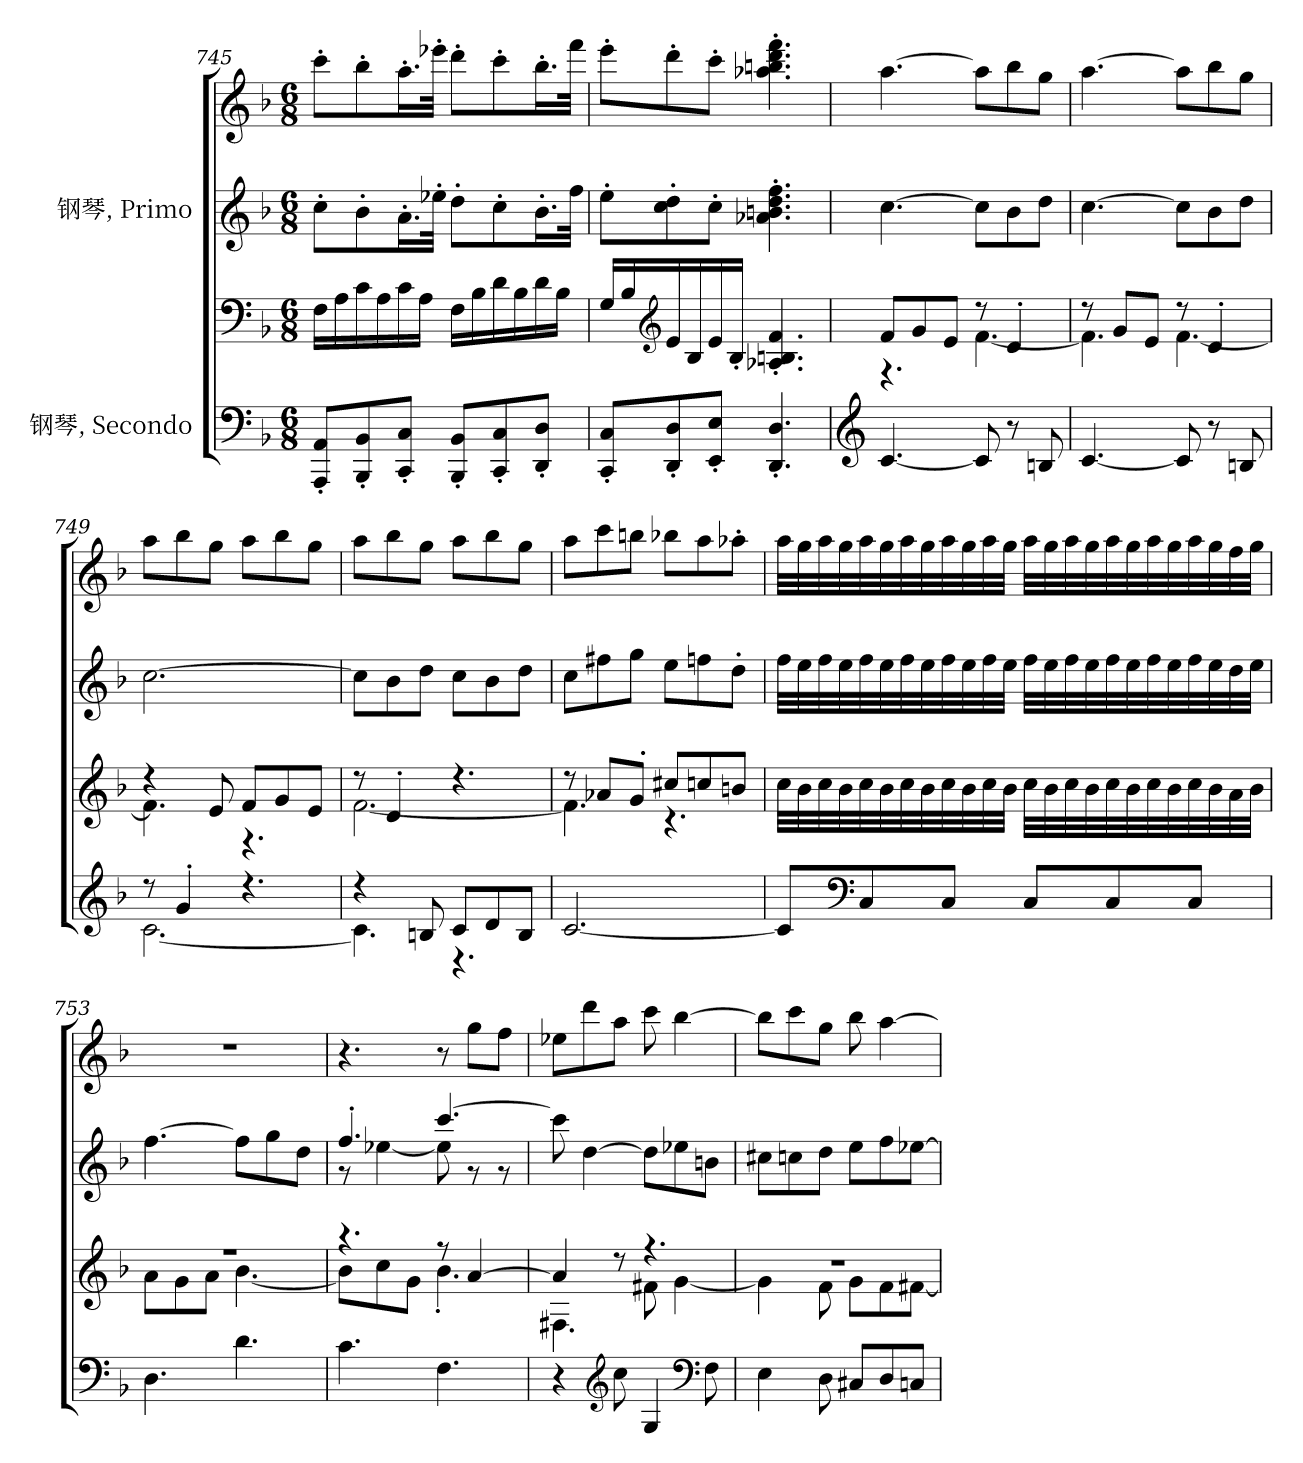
**kern	**kern	**kern	**kern
*part2	*part2	*part1	*part1
*staff4	*staff3	*staff2	*staff1
*I"钢琴, Secondo	*	*I"钢琴, Primo	*
!!LO:LB:g=z
*clefF4	*clefF4	*clefG2	*clefG2
*k[b-]	*k[b-]	*k[b-]	*k[b-]
*M6/8	*M6/8	*M6/8	*M6/8
=745	=745	=745	=745
8AAA/' 8AA/'L	16F\LL	8cc'\L	8ccc'\L
.	16A\	.	.
8BBB-/' 8BB-/'	16c\	8b-'\	8bb-'\
.	16A\	.	.
8CC/' 8C/'J	16c\	16.a'\L	16.aa'\L
.	16A\JJ	.	.
.	.	32ee-X'\JJk	32eee-X'\JJk
8BBB-/' 8BB-/'L	16F\LL	8dd'\L	8ddd'\L
.	16B-\	.	.
8CC/' 8C/'	16d\	8cc'\	8ccc'\
.	16B-\	.	.
8DD/' 8D/'J	16d\	16.b-'\L	16.bb-'\L
.	16B-\JJ	.	.
.	.	32ff\JJk	32fff\JJk
=746	=746	=746	=746
8CC/' 8C/'L	16G/LL	8ee'\L	8eee'\L
.	16B-/	.	.
*	*clefG2	*	*
8DD/' 8D/'	16e/	8cc\' 8dd\'	8ddd'\
.	16B-/	.	.
8EE/' 8E/'J	16e/	8cc'\J	8ccc'\J
.	16B-'/JJ	.	.
*	*	*	*MM40
4.DD/' 4.D/'	4.A-X/' 4.Bn/' 4.f/'	4.a-X\' 4.bn\' 4.dd\' 4.ff\'	4.aa-X\' 4.bbn\' 4.ddd\' 4.fff\'
=747	=747	=747	=747
*clefG2	*	*	*
*	*	*	*MM100
*	*^	*	*
[4.c/	8f/L	4.r	[4.cc\	[4.aa\
.	8g/	.	.	.
.	8e/J	.	.	.
8c/]	8r	[4.f\	8cc\L]	8aa\L]
8r	4d'/	.	8b-\	8bb-\
8Bn/	.	.	8dd\J	8gg\J
!!LO:PB:g=z
=748	=748	=748	=748	=748
*	*	*	*	*MM101
[4.c/	8r	4.f\]	[4.cc\	[4.aa\
.	8g/L	.	.	.
.	8e/J	.	.	.
8c/]	8r	[4.f\	8cc\L]	8aa\L]
8r	4d'/	.	8b-\	8bb-\
8Bn/	.	.	8dd\J	8gg\J
=749	=749	=749	=749	=749
*	*	*	*	*MM102
*^	*	*	*	*
8r	[2.c\	4r	4.f\]	[2.cc\	8aa\L
4g'/	.	.	.	.	8bb-\
.	.	8e/	.	.	8gg\J
4.r	.	8f/L	4.r	.	8aa\L
.	.	8g/	.	.	8bb-\
.	.	8e/J	.	.	8gg\J
=750	=750	=750	=750	=750	=750
*	*	*	*	*	*MM103
4r	4.c\]	8r	[2.f\	8cc\L]	8aa\L
.	.	4d'/	.	8b-\	8bb-\
8Bn/	.	.	.	8dd\J	8gg\J
8c/L	4.r	4.r	.	8cc\L	8aa\L
8d/	.	.	.	8b-\	8bb-\
8B/J	.	.	.	8dd\J	8gg\J
*v	*v	*	*	*	*
=751	=751	=751	=751	=751
*	*	*	*	*MM104
[2.c/	8r	4.f\]	8cc\L	8aa\L
.	8a-X/L	.	8ff#X\	8ccc\
.	8g'/J	.	8gg\J	8bbn\J
.	8cc#X/L	4.r	8ee\L	8bb-X\L
.	8ccn/	.	8ffn\	8aa\
.	8bn/J	.	8dd'\J	8aa-X'\J
*	*v	*v	*	*
!!LO:LB:g=z
=752	=752	=752	=752
*	*	*	*MM105
8c/L]	32cc\LLL	32ff\LLL	32aa\LLL
.	32b-\	32ee\	32gg\
.	32cc\	32ff\	32aa\
.	32b-\	32ee\	32gg\
*clefF4	*	*	*
8C/	32cc\	32ff\	32aa\
.	32b-\	32ee\	32gg\
.	32cc\	32ff\	32aa\
.	32b-\	32ee\	32gg\
8C/J	32cc\	32ff\	32aa\
.	32b-\	32ee\	32gg\
.	32cc\	32ff\	32aa\
.	32b-\JJJ	32ee\JJJ	32gg\JJJ
8C/L	32cc\LLL	32ff\LLL	32aa\LLL
.	32b-\	32ee\	32gg\
.	32cc\	32ff\	32aa\
.	32b-\	32ee\	32gg\
8C/	32cc\	32ff\	32aa\
.	32b-\	32ee\	32gg\
.	32cc\	32ff\	32aa\
.	32b-\	32ee\	32gg\
8C/J	32cc\	32ff\	32aa\
.	32b-\	32ee\	32gg\
.	32a\	32dd\	32ff\
*	*	*	*MM81
.	32b-\JJJ	32ee\JJJ	32gg\JJJ
=753	=753	=753	=753
*	*	*	*MM100
*	*^	*	*
4.D\	2.r	8a\L	[4.ff\	2.r
.	.	8g\	.	.
.	.	8a\J	.	.
4.d\	.	[4.b-\	8ff\L]	.
.	.	.	8gg\	.
.	.	.	8dd\J	.
=754	=754	=754	=754	=754
*	*	*	*^	*
4.c\	4.r	8b-\L]	4.ff'/	8r	4.r
.	.	8cc\	.	[4ee-X\	.
.	.	8g\J	.	.	.
4.F\	8r	4.b-'\	[4.ccc/	8ee-\]	8r
.	[4a/	.	.	8r	8gg\L
.	.	.	.	8r	8ff\J
*	*	*	*v	*v	*
!!LO:LB:g=z
=755	=755	=755	=755	=755
4r	4a/]	4.F#X\	8ccc\]	8ee-X\L
.	.	.	[4dd\	8ddd\
*clefG2	*	*	*	*
8cc\	8r	.	.	8aa\J
4G/	4.r	8f#X\	8dd\L]	8ccc\
.	.	[4g\	8ee-X\	[4bb-\
*clefF4	*	*	*	*
8F\	.	.	8bn\J	.
=756	=756	=756	=756	=756
4E\	2.r	4g\]	8cc#X\L	8bb-\L]
.	.	.	8ccn\	8ccc\
8D\	.	8f\	8dd\J	8gg\J
8C#X/L	.	8g\L	8ee\L	8bb-\
8D/	.	8f\	8ff\	[4aa\
8Cn/J	.	[8f#X\J	[8ee-X\J	.
*	*v	*v	*	*
=	=	=	=
*-	*-	*-	*-
